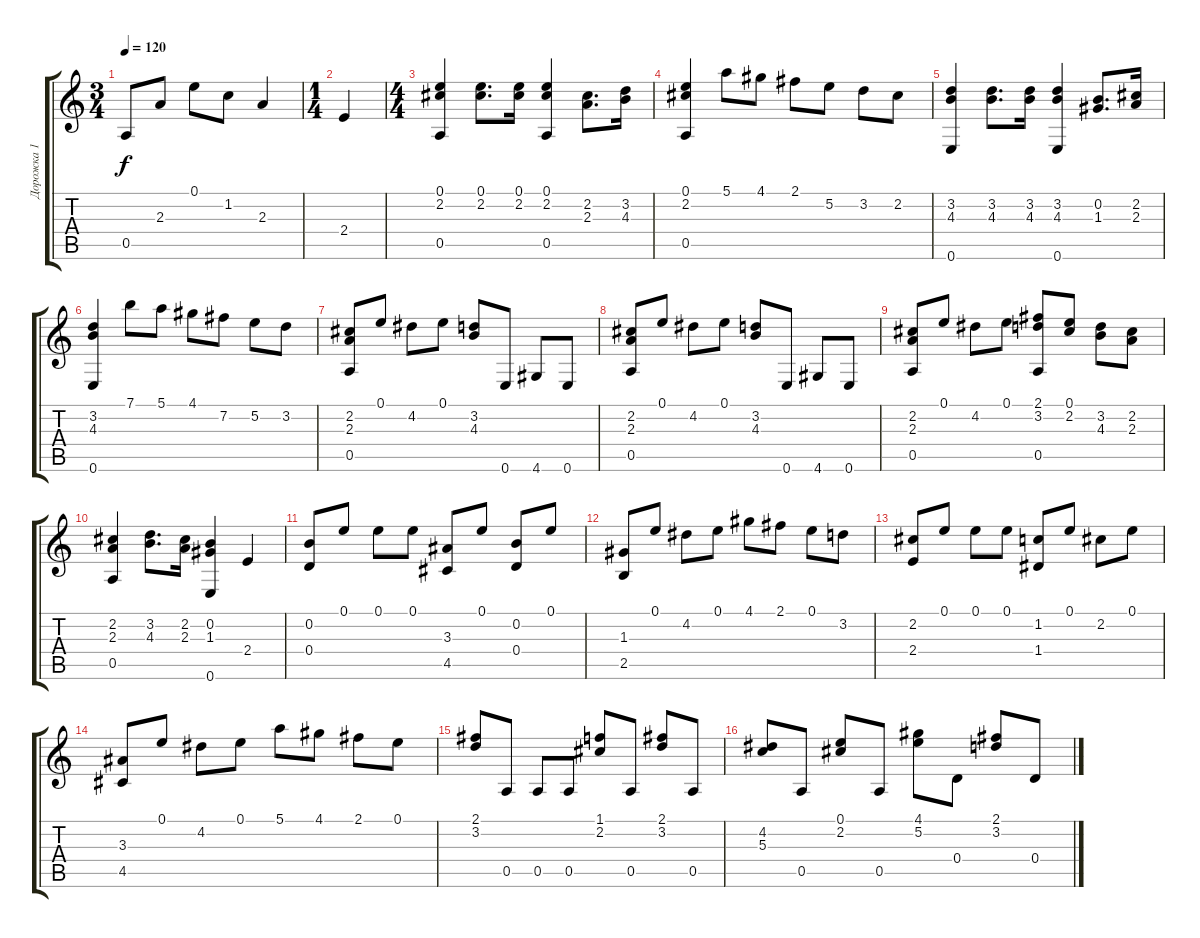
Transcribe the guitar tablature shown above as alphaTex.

\track ("Дорожка 1" "Дорожка 1") {instrument acousticguitarnylon}
\staff {score tabs}
\tuning (E4 B3 G3 D3 A2 E2) {hide}
\ts (3 4)
\tempo 120
\clef g2
\ks c
0.5.8{dy f} 2.3.8 0.1.8 1.2.8 2.3.4 |
\ts (1 4)
2.4.4 |
\ts (4 4)
(0.1 2.2 0.5).4 (0.1 2.2).8{d} (0.1 2.2).16 (0.1 2.2 0.5).4 (2.2 2.3).8{d} (3.2 4.3).16 |
(0.1 2.2 0.5).4 5.1.8 4.1.8 2.1.8 5.2.8 3.2.8 2.2.8 |
(3.2 4.3 0.6).4 (3.2 4.3).8{d} (3.2 4.3).16 (3.2 4.3 0.6).4 (0.2 1.3).8{d} (2.2 2.3).16 |
(3.2 4.3 0.6).4 7.1.8 5.1.8 4.1.8 7.2.8 5.2.8 3.2.8 |
(2.2 2.3 0.5).8 0.1.8 4.2.8 0.1.8 (3.2 4.3).8 0.6.8 4.6.8 0.6.8 |
(2.2 2.3 0.5).8 0.1.8 4.2.8 0.1.8 (3.2 4.3).8 0.6.8 4.6.8 0.6.8 |
(2.2 2.3 0.5).8 0.1.8 4.2.8 0.1.8 (2.1 3.2 0.5).8 (0.1 2.2).8 (3.2 4.3).8 (2.2 2.3).8 |
(2.2 2.3 0.5).4 (3.2 4.3).8{d} (2.2 2.3).16 (0.2 1.3 0.6).4 2.4.4 |
(0.2 0.4).8 0.1.8 0.1.8 0.1.8 (3.3 4.5).8 0.1.8 (0.2 0.4).8 0.1.8 |
(1.3 2.5).8 0.1.8 4.2.8 0.1.8 4.1.8 2.1.8 0.1.8 3.2.8 |
(2.2 2.4).8 0.1.8 0.1.8 0.1.8 (1.2 1.4).8 0.1.8 2.2.8 0.1.8 |
(3.3 4.5).8 0.1.8 4.2.8 0.1.8 5.1.8 4.1.8 2.1.8 0.1.8 |
(2.1 3.2).8 0.5.8 0.5.8 0.5.8 (1.1 2.2).8 0.5.8 (2.1 3.2).8 0.5.8 |
(4.2 5.3).8 0.5.8 (0.1 2.2).8 0.5.8 (4.1 5.2).8 0.4.8 (2.1 3.2).8 0.4.8
